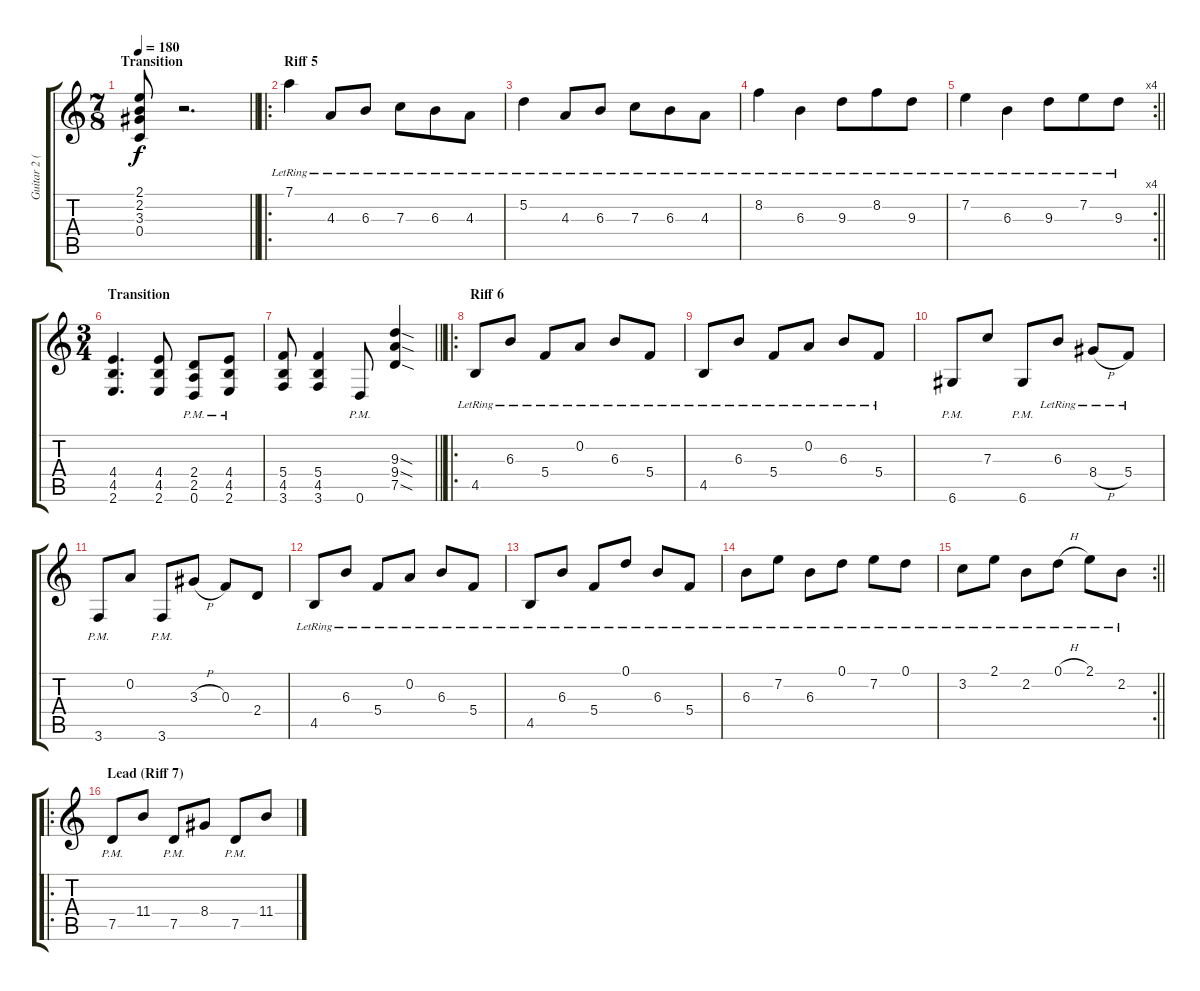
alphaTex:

\track ("Guitar 2 (Right)" "Guitar 2 (") {instrument acousticguitarsteel}
\staff {score tabs}
\tuning (D4 A3 F3 C3 G2 D2) {hide}
\ts (7 8)
\section ("" "Transition")
\tempo 180
\clef g2
\barLineRight lightlight
\ks c
(2.1 2.2 3.3 0.4).8{dy f} r.2{d} |
\ro
\section ("" "Riff 5")
7.1{lr}.4{instrument acousticguitarsteel} 4.3{lr}.8 6.3{lr}.8 7.3{lr}.8 6.3{lr}.8 4.3{lr}.8 |
5.2{lr}.4 4.3{lr}.8 6.3{lr}.8 7.3{lr}.8 6.3{lr}.8 4.3{lr}.8 |
8.2{lr}.4 6.3{lr}.4 9.3{lr}.8 8.2{lr}.8 9.3{lr}.8 |
\rc 4
\barLineRight lightlight
7.2{lr}.4 6.3{lr}.4 9.3{lr}.8 7.2{lr}.8 9.3{lr}.8 |
\ts (3 4)
\section ("" "Transition")
(4.4 4.5 2.6).4{d instrument distortionguitar} (4.4 4.5 2.6).8 (2.4{pm} 2.5{pm} 0.6{pm}).8 (4.4{pm} 4.5{pm} 2.6{pm}).8 |
\barLineRight lightlight
(5.4 4.5 3.6).8 (5.4 4.5 3.6).4 0.6{pm}.8 (9.3{sod} 9.4{sod} 7.5{sod}).4 |
\ro
\section ("" "Riff 6")
4.5{lr}.8 6.3{lr}.8 5.4{lr}.8 0.2{lr}.8 6.3{lr}.8 5.4{lr}.8 |
4.5{lr}.8 6.3{lr}.8 5.4{lr}.8 0.2{lr}.8 6.3{lr}.8 5.4{lr}.8 |
6.6{pm}.8 7.3.8 6.6{pm}.8 6.3{lr}.8 8.4{h lr}.8 5.4{lr}.8 |
3.6{pm}.8 0.2.8 3.6{pm}.8 3.3{h}.8 0.3.8 2.4.8 |
4.5{lr}.8 6.3{lr}.8 5.4{lr}.8 0.2{lr}.8 6.3{lr}.8 5.4{lr}.8 |
4.5{lr}.8 6.3{lr}.8 5.4{lr}.8 0.1{lr}.8 6.3{lr}.8 5.4{lr}.8 |
6.3{lr}.8 7.2{lr}.8 6.3{lr}.8 0.1{lr}.8 7.2{lr}.8 0.1{lr}.8 |
\rc 2
\barLineRight lightlight
3.2{lr}.8 2.1{lr}.8 2.2{lr}.8 0.1{h lr}.8 2.1{lr}.8 2.2{lr}.8 |
\ro
\section ("" "Lead (Riff 7)")
7.5{pm}.8 11.4.8 7.5{pm}.8 8.4.8 7.5{pm}.8 11.4.8
